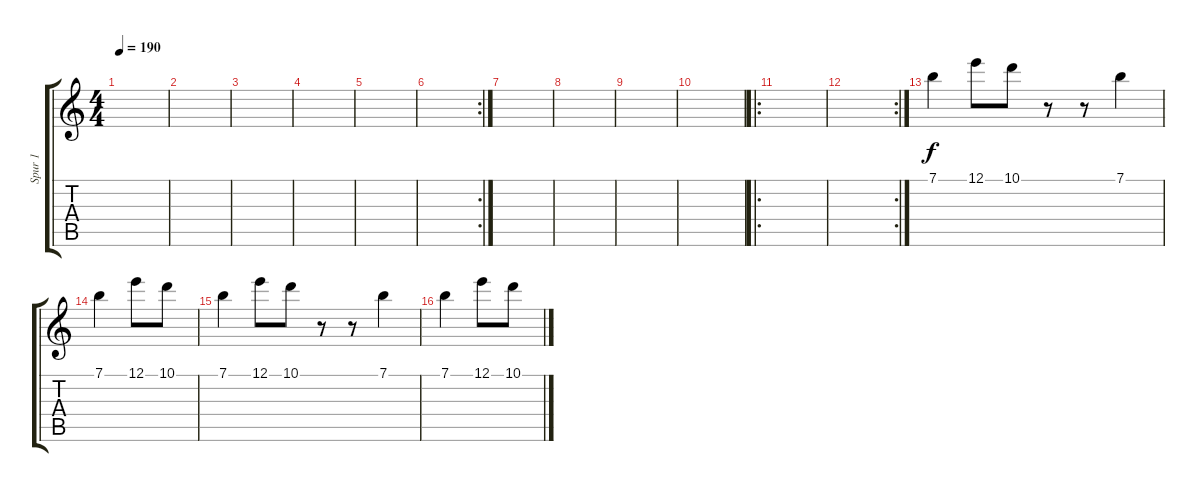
\track ("Spur 1" "Spur 1") {instrument acousticguitarsteel}
\staff {score tabs}
\tuning (E4 B3 G3 D3 A2 E2) {hide}
\ts (4 4)
\tempo 190
\clef g2
\ks c
|
|
|
|
|
\rc 2
|
|
|
|
|
\ro
|
\rc 2
|
7.1.4 12.1.8 10.1.8 r.8 r.8 7.1.4 |
7.1.4 12.1.8 10.1.8 |
7.1.4 12.1.8 10.1.8 r.8 r.8 7.1.4 |
7.1.4 12.1.8 10.1.8
